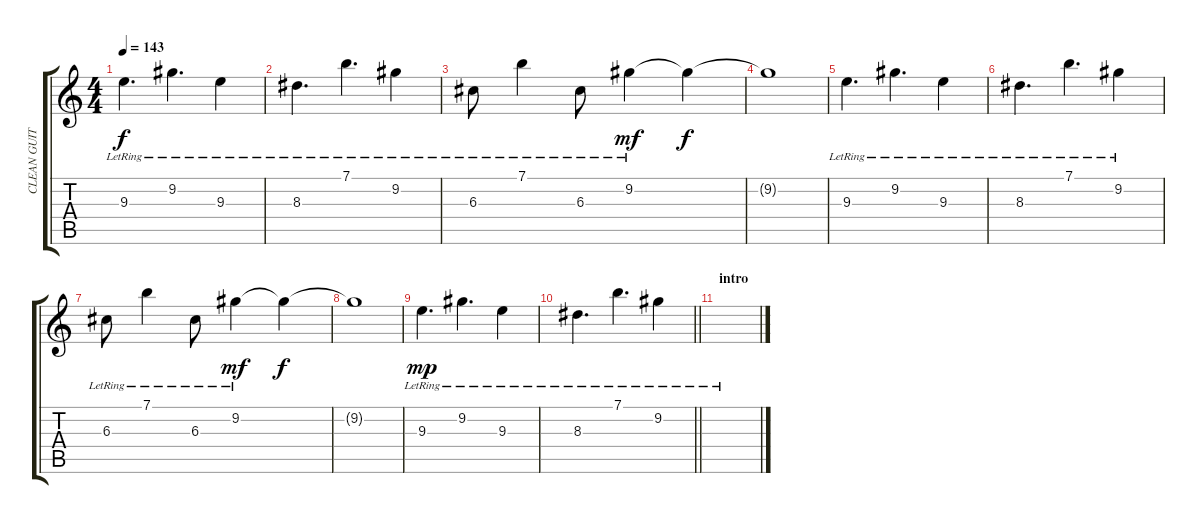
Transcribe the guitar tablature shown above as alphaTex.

\track ("CLEAN GUITAR" "CLEAN GUIT") {instrument electricguitarjazz}
\staff {score tabs}
\tuning (E4 B3 G3 D3 A2 E2) {hide}
\ts (4 4)
\tempo 143
\clef g2
\ks c
9.3{lr}.4{d dy f} 9.2{lr}.4{d} 9.3{lr}.4 |
8.3{lr}.4{d} 7.1{lr}.4{d} 9.2{lr}.4 |
6.3{lr}.8 7.1{lr}.4 6.3{lr}.8 9.2{lr}.4{dy mf} 9.2{t}.4{dy f} |
9.2{t}.1 |
9.3{lr}.4{d} 9.2{lr}.4{d} 9.3{lr}.4 |
8.3{lr}.4{d} 7.1{lr}.4{d} 9.2{lr}.4 |
6.3{lr}.8 7.1{lr}.4 6.3{lr}.8 9.2{lr}.4{dy mf} 9.2{t}.4{dy f} |
9.2{t}.1 |
9.3{lr}.4{d dy mp} 9.2{lr}.4{d} 9.3{lr}.4 |
\barLineRight lightlight
8.3{lr}.4{d} 7.1{lr}.4{d} 9.2{lr}.4 |
\section ("" "intro")
